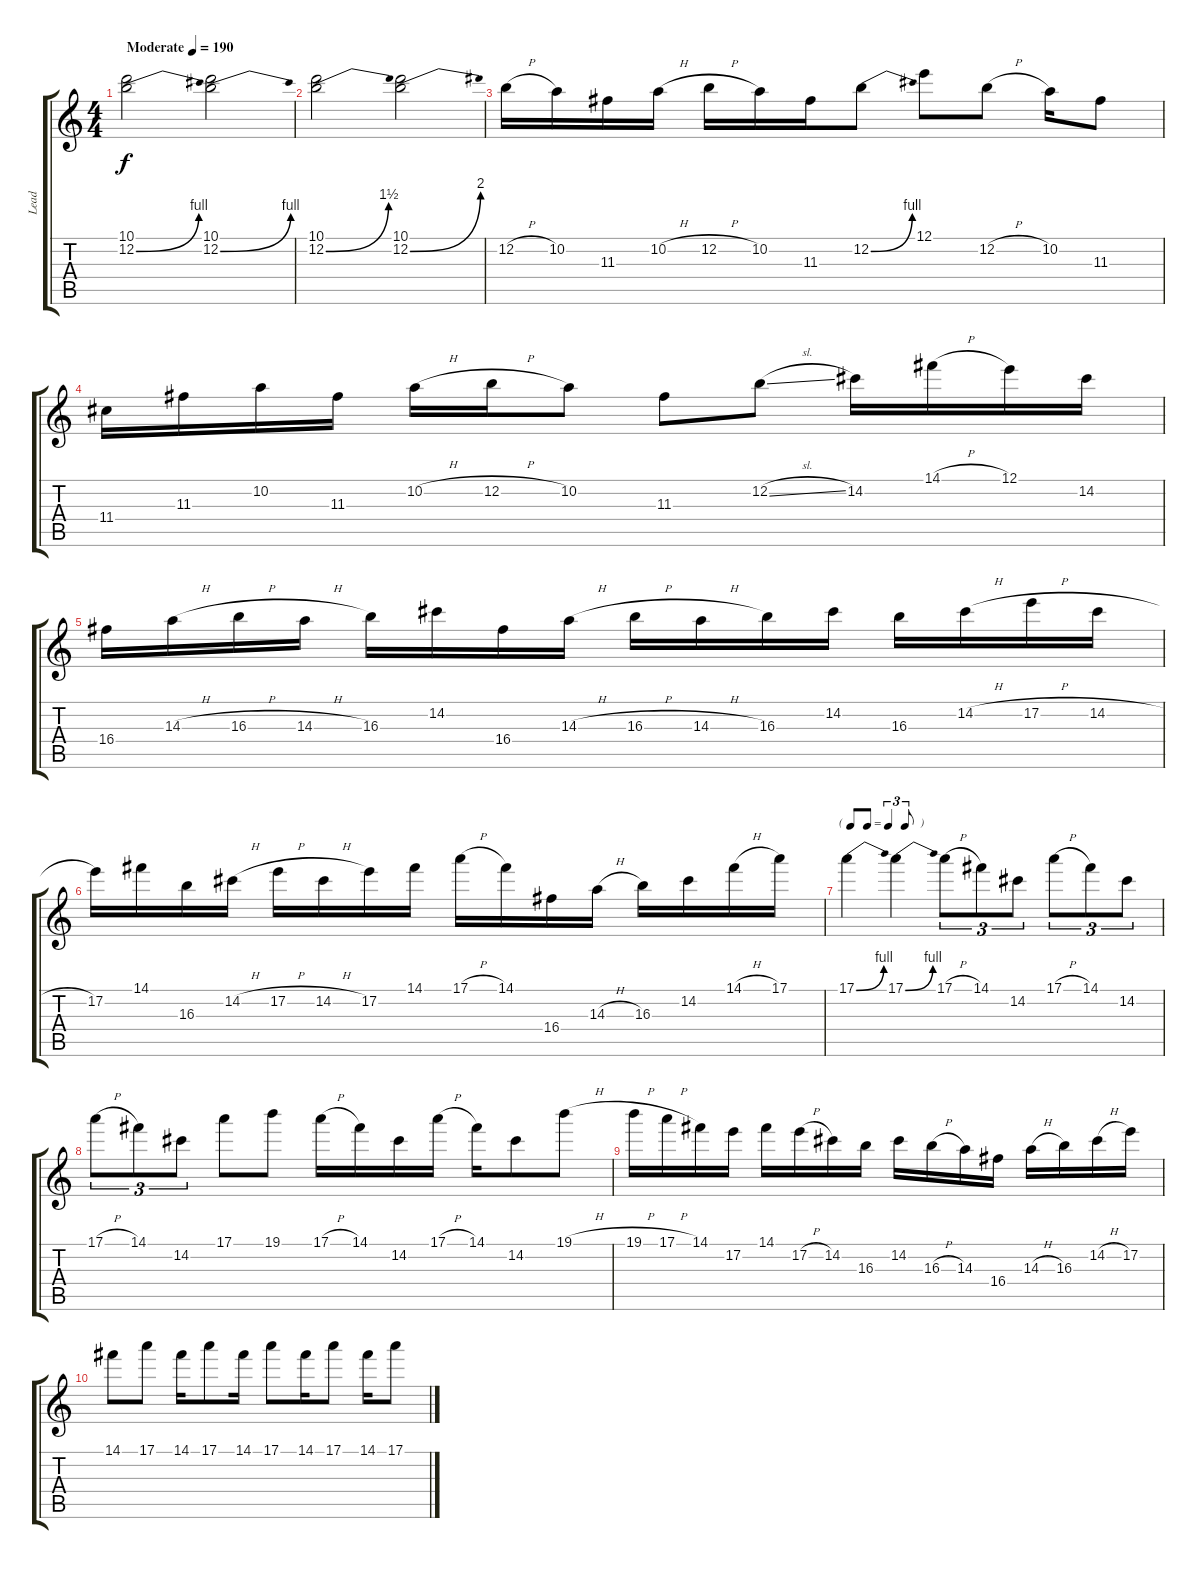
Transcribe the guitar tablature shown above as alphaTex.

\track ("Lead" "Lead") {instrument overdrivenguitar}
\staff {score tabs}
\tuning (E4 B3 G3 D3 A2 D2) {hide}
\ts (4 4)
\tempo (190 "Moderate")
\clef g2
\ks c
(10.1 12.2{be (bend 0 0 60 4)}).2{dy f instrument overdrivenguitar} (10.1 12.2{be (bend 0 0 60 4)}).2 |
(10.1 12.2{be (bend 0 0 60 6)}).2 (10.1 12.2{be (bend 0 0 60 8)}).2 |
12.2{h}.16 10.2.16 11.3.16 10.2{h}.16 12.2{h}.16 10.2.16 11.3.16 12.2{be (bend 0 0 60 4)}.8 12.1.8 12.2{h}.8 10.2.16 11.3.8 |
11.4.16 11.3.16 10.2.16 11.3.16 10.2{h}.16 12.2{h}.16 10.2.8 11.3.8 12.2{sl}.8 14.2.16 14.1{h}.16 12.1.16 14.2.16 |
16.4.16 14.3{h}.16 16.3{h}.16 14.3{h}.16 16.3.16 14.2.16 16.4.16 14.3{h}.16 16.3{h}.16 14.3{h}.16 16.3.16 14.2.16 16.3.16 14.2{h}.16 17.2{h}.16 14.2{h}.16 |
17.2.16 14.1.16 16.3.16 14.2{h}.16 17.2{h}.16 14.2{h}.16 17.2.16 14.1.16 17.1{h}.16 14.1.16 16.4.16 14.3{h}.16 16.3.16 14.2.16 14.1{h}.16 17.1.16 |
\tf triplet8th
17.1{be (bend 0 0 60 4)}.4 17.1{be (bend 0 0 60 4)}.4 17.1{h}.8{tu (3 2)} 14.1.8{tu (3 2)} 14.2.8{tu (3 2)} 17.1{h}.8{tu (3 2)} 14.1.8{tu (3 2)} 14.2.8{tu (3 2)} |
17.1{h}.8{tu (3 2)} 14.1.8{tu (3 2)} 14.2.8{tu (3 2)} 17.1.8 19.1.8 17.1{h}.16 14.1.16 14.2.16 17.1{h}.16 14.1.16 14.2.8 19.1{h}.8 |
19.1{h}.16 17.1{h}.16 14.1.16 17.2.16 14.1.16 17.2{h}.16 14.2.16 16.3.16 14.2.16 16.3{h}.16 14.3.16 16.4.16 14.3{h}.16 16.3.16 14.2{h}.16 17.2.16 |
14.1.8 17.1.8 14.1.16 17.1.8 14.1.16 17.1.8 14.1.16 17.1.8 14.1.16 17.1.8
